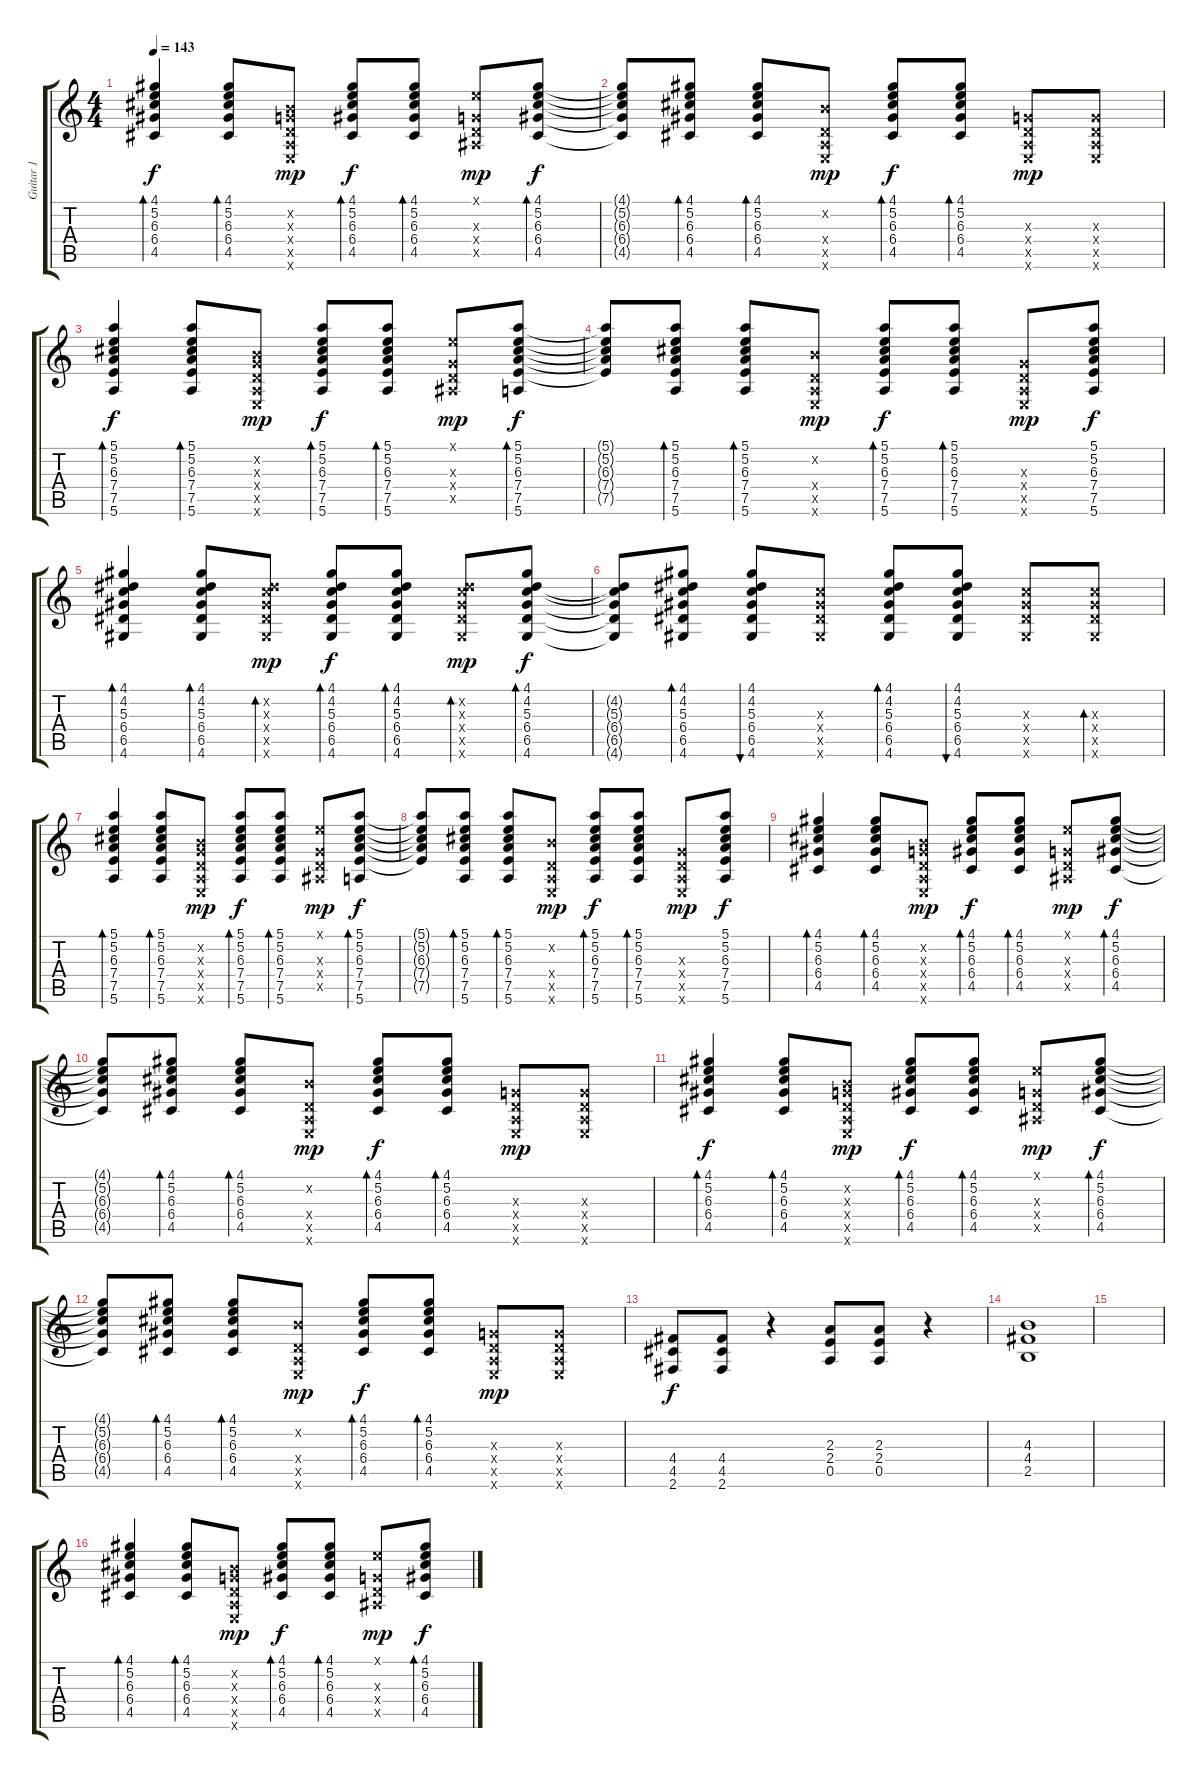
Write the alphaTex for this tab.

\track ("Guitar 1" "Guitar 1") {instrument electricguitarclean}
\staff {score tabs}
\tuning (E4 B3 G3 D3 A2 E2) {hide}
\ts (4 4)
\tempo 143
\clef g2
\ks c
(4.1 5.2 6.3 6.4 4.5).4{bd 30 dy f} (4.1 5.2 6.3 6.4 4.5).8{bd 30} (0.2{x} 0.3{x} 0.4{x} 0.5{x} 0.6{x}).8{dy mp} (4.1 5.2 6.3 6.4 4.5).8{bd 30 dy f} (4.1 5.2 6.3 6.4 4.5).8{bd 30} (0.1{x} 0.3{x} 0.4{x} 1.5{x}).8{dy mp} (4.1 5.2 6.3 6.4 4.5).8{bd 30 dy f} |
(4.1{t} 5.2{t} 6.3{t} 6.4{t} 4.5{t}).8 (4.1 5.2 6.3 6.4 4.5).8{bd 30} (4.1 5.2 6.3 6.4 4.5).8{bd 30} (0.2{x} 0.4{x} 0.5{x} 0.6{x}).8{dy mp} (4.1 5.2 6.3 6.4 4.5).8{bd 30 dy f} (4.1 5.2 6.3 6.4 4.5).8{bd 30} (0.3{x} 0.4{x} 0.5{x} 0.6{x}).8{dy mp} (0.3{x} 0.4{x} 0.5{x} 0.6{x}).8 |
(5.1 5.2 6.3 7.4 7.5 5.6).4{bd 30 dy f} (5.1 5.2 6.3 7.4 7.5 5.6).8{bd 30} (0.2{x} 0.3{x} 0.4{x} 0.5{x} 0.6{x}).8{dy mp} (5.1 5.2 6.3 7.4 7.5 5.6).8{bd 30 dy f} (5.1 5.2 6.3 7.4 7.5 5.6).8{bd 30} (0.1{x} 0.3{x} 0.4{x} 1.5{x}).8{dy mp} (5.1 5.2 6.3 7.4 7.5 5.6).8{bd 30 dy f} |
(5.1{t} 5.2{t} 6.3{t} 7.4{t} 7.5{t}).8 (5.1 5.2 6.3 7.4 7.5 5.6).8{bd 30} (5.1 5.2 6.3 7.4 7.5 5.6).8{bd 30} (0.2{x} 0.4{x} 0.5{x} 0.6{x}).8{dy mp} (5.1 5.2 6.3 7.4 7.5 5.6).8{bd 30 dy f} (5.1 5.2 6.3 7.4 7.5 5.6).8{bd 30} (0.3{x} 0.4{x} 0.5{x} 0.6{x}).8{dy mp} (5.1 5.2 6.3 7.4 7.5 5.6).8{dy f} |
(4.1 4.2 5.3 6.4 6.5 4.6).4{bd 30} (4.1 4.2 5.3 6.4 6.5 4.6).8{bd 30} (4.2{x} 5.3{x} 6.4{x} 6.5{x} 4.6{x}).8{bd 30 dy mp} (4.1 4.2 5.3 6.4 6.5 4.6).8{bd 30 dy f} (4.1 4.2 5.3 6.4 6.5 4.6).8{bd 30} (4.2{x} 5.3{x} 6.4{x} 6.5{x} 4.6{x}).8{bd 30 dy mp} (4.1 4.2 5.3 6.4 6.5 4.6).8{bd 30 dy f} |
(4.2{t} 5.3{t} 6.4{t} 6.5{t} 4.6{t}).8 (4.1 4.2 5.3 6.4 6.5 4.6).8{bd 30} (4.1 4.2 5.3 6.4 6.5 4.6).8{bu 30} (5.3{x} 6.4{x} 6.5{x} 4.6{x}).8 (4.1 4.2 5.3 6.4 6.5 4.6).8{bd 30} (4.1 4.2 5.3 6.4 6.5 4.6).8{bu 30} (5.3{x} 6.4{x} 6.5{x} 4.6{x}).8 (5.3{x} 6.4{x} 6.5{x} 4.6{x}).8{bd 30} |
(5.1 5.2 6.3 7.4 7.5 5.6).4{bd 30} (5.1 5.2 6.3 7.4 7.5 5.6).8{bd 30} (0.2{x} 0.3{x} 0.4{x} 0.5{x} 0.6{x}).8{dy mp} (5.1 5.2 6.3 7.4 7.5 5.6).8{bd 30 dy f} (5.1 5.2 6.3 7.4 7.5 5.6).8{bd 30} (0.1{x} 0.3{x} 0.4{x} 1.5{x}).8{dy mp} (5.1 5.2 6.3 7.4 7.5 5.6).8{bd 30 dy f} |
(5.1{t} 5.2{t} 6.3{t} 7.4{t} 7.5{t}).8 (5.1 5.2 6.3 7.4 7.5 5.6).8{bd 30} (5.1 5.2 6.3 7.4 7.5 5.6).8{bd 30} (0.2{x} 0.4{x} 0.5{x} 0.6{x}).8{dy mp} (5.1 5.2 6.3 7.4 7.5 5.6).8{bd 30 dy f} (5.1 5.2 6.3 7.4 7.5 5.6).8{bd 30} (0.3{x} 0.4{x} 0.5{x} 0.6{x}).8{dy mp} (5.1 5.2 6.3 7.4 7.5 5.6).8{dy f} |
(4.1 5.2 6.3 6.4 4.5).4{bd 30} (4.1 5.2 6.3 6.4 4.5).8{bd 30} (0.2{x} 0.3{x} 0.4{x} 0.5{x} 0.6{x}).8{dy mp} (4.1 5.2 6.3 6.4 4.5).8{bd 30 dy f} (4.1 5.2 6.3 6.4 4.5).8{bd 30} (0.1{x} 0.3{x} 0.4{x} 1.5{x}).8{dy mp} (4.1 5.2 6.3 6.4 4.5).8{bd 30 dy f} |
(4.1{t} 5.2{t} 6.3{t} 6.4{t} 4.5{t}).8 (4.1 5.2 6.3 6.4 4.5).8{bd 30} (4.1 5.2 6.3 6.4 4.5).8{bd 30} (0.2{x} 0.4{x} 0.5{x} 0.6{x}).8{dy mp} (4.1 5.2 6.3 6.4 4.5).8{bd 30 dy f} (4.1 5.2 6.3 6.4 4.5).8{bd 30} (0.3{x} 0.4{x} 0.5{x} 0.6{x}).8{dy mp} (0.3{x} 0.4{x} 0.5{x} 0.6{x}).8 |
(4.1 5.2 6.3 6.4 4.5).4{bd 30 dy f} (4.1 5.2 6.3 6.4 4.5).8{bd 30} (0.2{x} 0.3{x} 0.4{x} 0.5{x} 0.6{x}).8{dy mp} (4.1 5.2 6.3 6.4 4.5).8{bd 30 dy f} (4.1 5.2 6.3 6.4 4.5).8{bd 30} (0.1{x} 0.3{x} 0.4{x} 1.5{x}).8{dy mp} (4.1 5.2 6.3 6.4 4.5).8{bd 30 dy f} |
(4.1{t} 5.2{t} 6.3{t} 6.4{t} 4.5{t}).8 (4.1 5.2 6.3 6.4 4.5).8{bd 30} (4.1 5.2 6.3 6.4 4.5).8{bd 30} (0.2{x} 0.4{x} 0.5{x} 0.6{x}).8{dy mp} (4.1 5.2 6.3 6.4 4.5).8{bd 30 dy f} (4.1 5.2 6.3 6.4 4.5).8{bd 30} (0.3{x} 0.4{x} 0.5{x} 0.6{x}).8{dy mp} (0.3{x} 0.4{x} 0.5{x} 0.6{x}).8 |
(4.4 4.5 2.6).8{dy f} (4.4 4.5 2.6).8 r.4 (2.3 2.4 0.5).8 (2.3 2.4 0.5).8 r.4 |
(4.3 4.4 2.5).1 |
|
(4.1 5.2 6.3 6.4 4.5).4{bd 30} (4.1 5.2 6.3 6.4 4.5).8{bd 30} (0.2{x} 0.3{x} 0.4{x} 0.5{x} 0.6{x}).8{dy mp} (4.1 5.2 6.3 6.4 4.5).8{bd 30 dy f} (4.1 5.2 6.3 6.4 4.5).8{bd 30} (0.1{x} 0.3{x} 0.4{x} 1.5{x}).8{dy mp} (4.1 5.2 6.3 6.4 4.5).8{bd 30 dy f}
